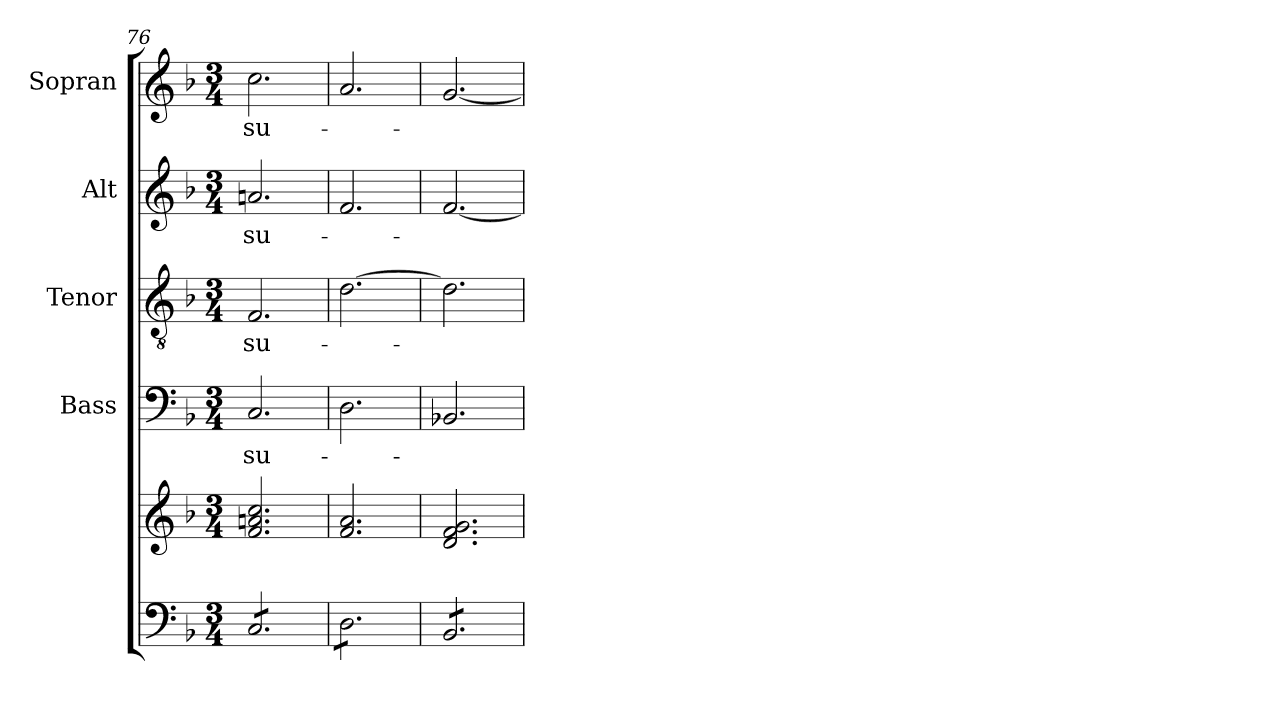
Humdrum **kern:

**kern	**kern	**kern	**text	**kern	**text	**kern	**text	**kern	**text
*part5	*part5	*part4	*part4	*part3	*part3	*part2	*part2	*part1	*part1
*staff6	*staff5	*staff4	*staff4	*staff3	*staff3	*staff2	*staff2	*staff1	*staff1
*	*	*I"Bass	*	*I"Tenor	*	*I"Alt	*	*I"Sopran	*
*	*	*I'B.	*	*I'T.	*	*I'A.	*	*I'S.	*
*clefF4	*clefG2	*clefF4	*	*clefGv2	*	*clefG2	*	*clefG2	*
*k[b-]	*k[b-]	*k[b-]	*	*k[b-]	*	*k[b-]	*	*k[b-]	*
*F:	*F:	*F:	*	*F:	*	*F:	*	*F:	*
*M3/4	*M3/4	*M3/4	*	*M3/4	*	*M3/4	*	*M3/4	*
=76	=76	=76	=76	=76	=76	=76	=76	=76	=76
!	!	!	!LO:LY:b	!	!LO:LY:b	!	!LO:LY:b	!	!LO:LY:b
*tremolo	*	*	*	*	*	*	*	*	*
8C/L	2.f/ 2.an/ 2.cc/	2.C/	-su-	2.F/	-su-	2.an/	-su-	2.cc\	-su-
8C/	.	.	.	.	.	.	.	.	.
8C/	.	.	.	.	.	.	.	.	.
8C/	.	.	.	.	.	.	.	.	.
8C/	.	.	.	.	.	.	.	.	.
8C/J	.	.	.	.	.	.	.	.	.
=77	=77	=77	=77	=77	=77	=77	=77	=77	=77
8D\L	2.f/ 2.a/	2.D\	.	[2.d\	.	2.f/	.	2.a/	.
8D\	.	.	.	.	.	.	.	.	.
8D\	.	.	.	.	.	.	.	.	.
8D\	.	.	.	.	.	.	.	.	.
8D\	.	.	.	.	.	.	.	.	.
8D\J	.	.	.	.	.	.	.	.	.
=78	=78	=78	=78	=78	=78	=78	=78	=78	=78
8BB-/L	2.d/ 2.f/ 2.g/	2.BB-X/	.	2.d\]	.	[2.f/	.	[2.g/	.
8BB-/	.	.	.	.	.	.	.	.	.
8BB-/	.	.	.	.	.	.	.	.	.
8BB-/	.	.	.	.	.	.	.	.	.
8BB-/	.	.	.	.	.	.	.	.	.
8BB-/J	.	.	.	.	.	.	.	.	.
*Xtremolo	*	*	*	*	*	*	*	*	*
=	=	=	=	=	=	=	=	=	=
*-	*-	*-	*-	*-	*-	*-	*-	*-	*-
